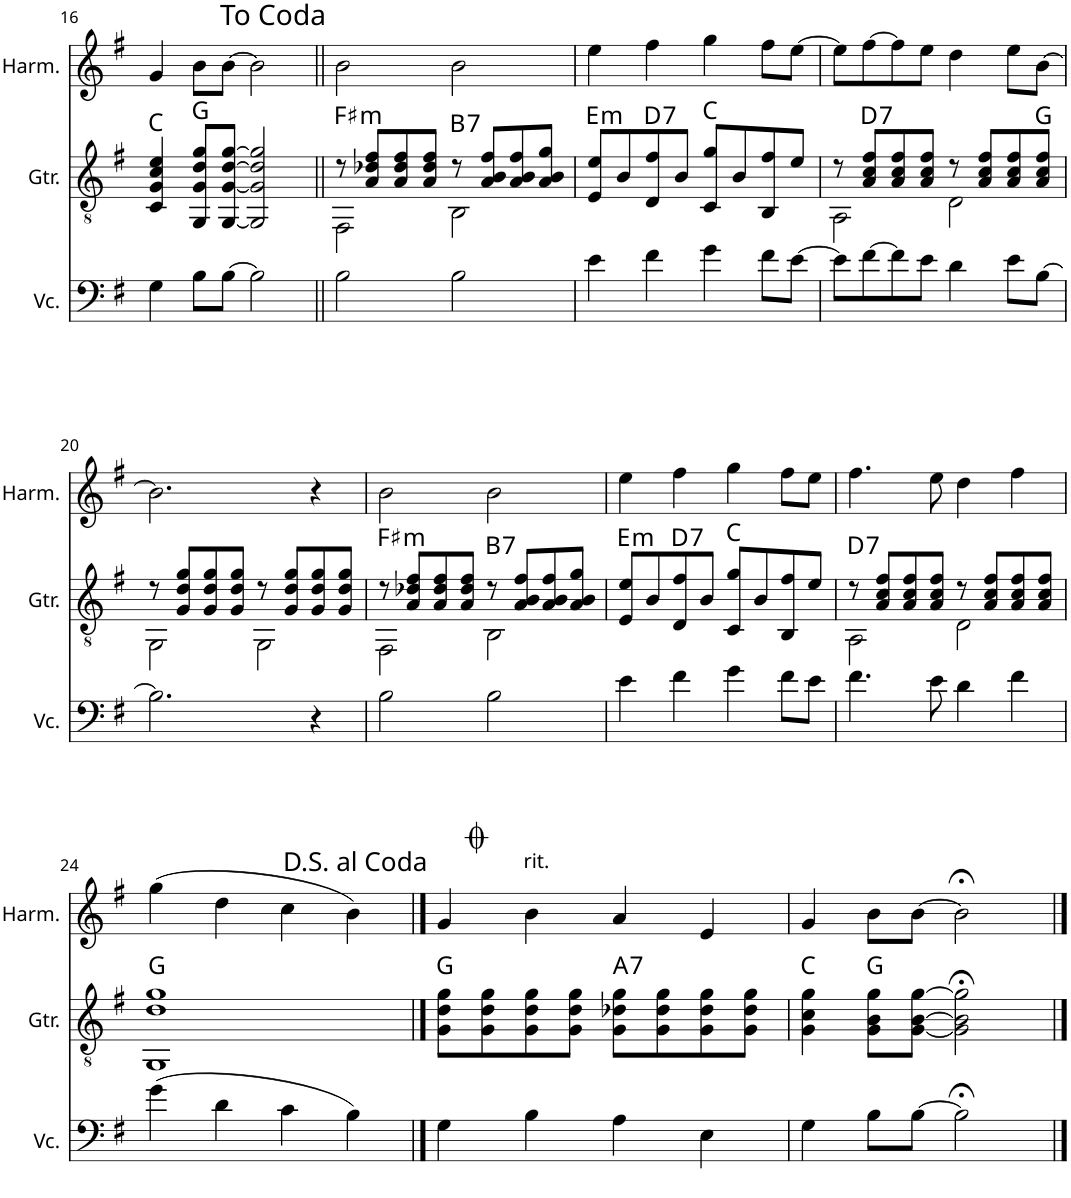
**kern	**kern	**harte	**kern
*part3	*part2	*part2	*part1
*staff3	*staff2	*	*staff1
*I"Cello	*I"ギター	*	*I"ハーモニカ
!!LO:PB:g=z
*clefF4	*clefGv2	*	*clefG2
*k[f#]	*k[f#]	*	*k[f#]
*G:	*	*	*G:
*M4/4	*M4/4	*	*M4/4
=16	=16	=16	=16
4G\	4C/ 4G/ 4c/ 4e/	C:maj	4g/
8B\L	8GG/ 8G/ 8d/ 8g/L	G:maj	8b\L
[8B\J	[8GG/ [8G/ [8d/ [8g/J	.	[8b\J
2B\]	2GG/] 2G/] 2d/] 2g/]	.	2b\]
=17||	=17||	=17||	=17||
*	*^	*	*
!	!	!	!LO:H:kt=m	!
2B\	8r	2FF#\	F#:min	2b\
.	8A/ 8d-X/ 8f#/L	.	.	.
.	8A/ 8d-/ 8f#/	.	.	.
.	8A/ 8d-/ 8f#/J	.	.	.
!	!	!	!LO:H:kt=7	!
2B\	8r	2BB\	B:7	2b\
.	8A/ 8B/ 8f#/L	.	.	.
.	8A/ 8B/ 8f#/	.	.	.
.	8A/ 8B/ 8g/J	.	.	.
*	*v	*v	*	*
=18	=18	=18	=18
!	!	!LO:H:kt=m	!
4e\	8E/ 8e/L	E:min	4ee\
.	8B/	.	.
!	!	!LO:H:kt=7	!
4f#\	8D/ 8f#/	D:7	4ff#\
.	8B/J	.	.
4g\	8C/ 8g/L	C:maj	4gg\
.	8B/	.	.
8f#\L	8BB/ 8f#/	.	8ff#\L
[8e\J	8e/J	.	[8ee\J
=19	=19	=19	=19
*	*^	*	*
8e\L]	8r	2AA\	.	8ee\L]
!	!	!	!LO:H:kt=7	!
[8f#\	8A/ 8c/ 8f#/L	.	D:7	[8ff#\
8f#\]	8A/ 8c/ 8f#/	.	.	8ff#\]
8e\J	8A/ 8c/ 8f#/J	.	.	8ee\J
4d\	8r	2D\	.	4dd\
.	8A/ 8c/ 8f#/L	.	.	.
8e\L	8A/ 8c/ 8f#/	.	.	8ee\L
[8B\J	8A/ 8c/ 8f#/J	.	G:maj	[8b\J
!!LO:LB:g=z
=20	=20	=20	=20	=20
2.B\]	8r	2GG\	.	2.b\]
.	8G/ 8d/ 8g/L	.	.	.
.	8G/ 8d/ 8g/	.	.	.
.	8G/ 8d/ 8g/J	.	.	.
.	8r	2GG\	.	.
.	8G/ 8d/ 8g/L	.	.	.
4r	8G/ 8d/ 8g/	.	.	4r
.	8G/ 8d/ 8g/J	.	.	.
=21	=21	=21	=21	=21
!	!	!	!LO:H:kt=m	!
2B\	8r	2FF#\	F#:min	2b\
.	8A/ 8d-X/ 8f#/L	.	.	.
.	8A/ 8d-/ 8f#/	.	.	.
.	8A/ 8d-/ 8f#/J	.	.	.
!	!	!	!LO:H:kt=7	!
2B\	8r	2BB\	B:7	2b\
.	8A/ 8B/ 8f#/L	.	.	.
.	8A/ 8B/ 8f#/	.	.	.
.	8A/ 8B/ 8g/J	.	.	.
*	*v	*v	*	*
=22	=22	=22	=22
!	!	!LO:H:kt=m	!
4e\	8E/ 8e/L	E:min	4ee\
.	8B/	.	.
!	!	!LO:H:kt=7	!
4f#\	8D/ 8f#/	D:7	4ff#\
.	8B/J	.	.
4g\	8C/ 8g/L	C:maj	4gg\
.	8B/	.	.
8f#\L	8BB/ 8f#/	.	8ff#\L
8e\J	8e/J	.	8ee\J
=23	=23	=23	=23
*	*^	*	*
!	!	!	!LO:H:kt=7	!
4.f#\	8r	2AA\	D:7	4.ff#\
.	8A/ 8c/ 8f#/L	.	.	.
.	8A/ 8c/ 8f#/	.	.	.
8e\	8A/ 8c/ 8f#/J	.	.	8ee\
4d\	8r	2D\	.	4dd\
.	8A/ 8c/ 8f#/L	.	.	.
4f#\	8A/ 8c/ 8f#/	.	.	4ff#\
.	8A/ 8c/ 8f#/J	.	.	.
*	*v	*v	*	*
!!LO:LB:g=z
=24	=24	=24	=24
(>4g\	1GG 1d 1g	G:maj	(>4gg\
4d\	.	.	4dd\
4c\	.	.	4cc\
4B\)	.	.	4b\)
==25	==25	==25	==25
4G\	8G\ 8d\ 8g\L	G:maj	4g/
.	8G\ 8d\ 8g\	.	.
!	!	!	!LO:TX:a:t=rit.
4B\	8G\ 8d\ 8g\	.	4b\
.	8G\ 8d\ 8g\J	.	.
!	!	!LO:H:kt=7	!
4A\	8G\ 8d-X\ 8g\L	A:7	4a/
.	8G\ 8d-\ 8g\	.	.
4E\	8G\ 8d-\ 8g\	.	4e/
.	8G\ 8d-\ 8g\J	.	.
=26	=26	=26	=26
4G\	4G\ 4c\ 4g\	C:maj	4g/
8B\L	8G\ 8B\ 8g\L	G:maj	8b\L
[8B\J	[8G\ [8B\ [8g\J	.	[8b\J
2B;<\]	2G\];< 2B\];< 2g\];<	.	2b;<\]
==	==	==	==
*-	*-	*-	*-
